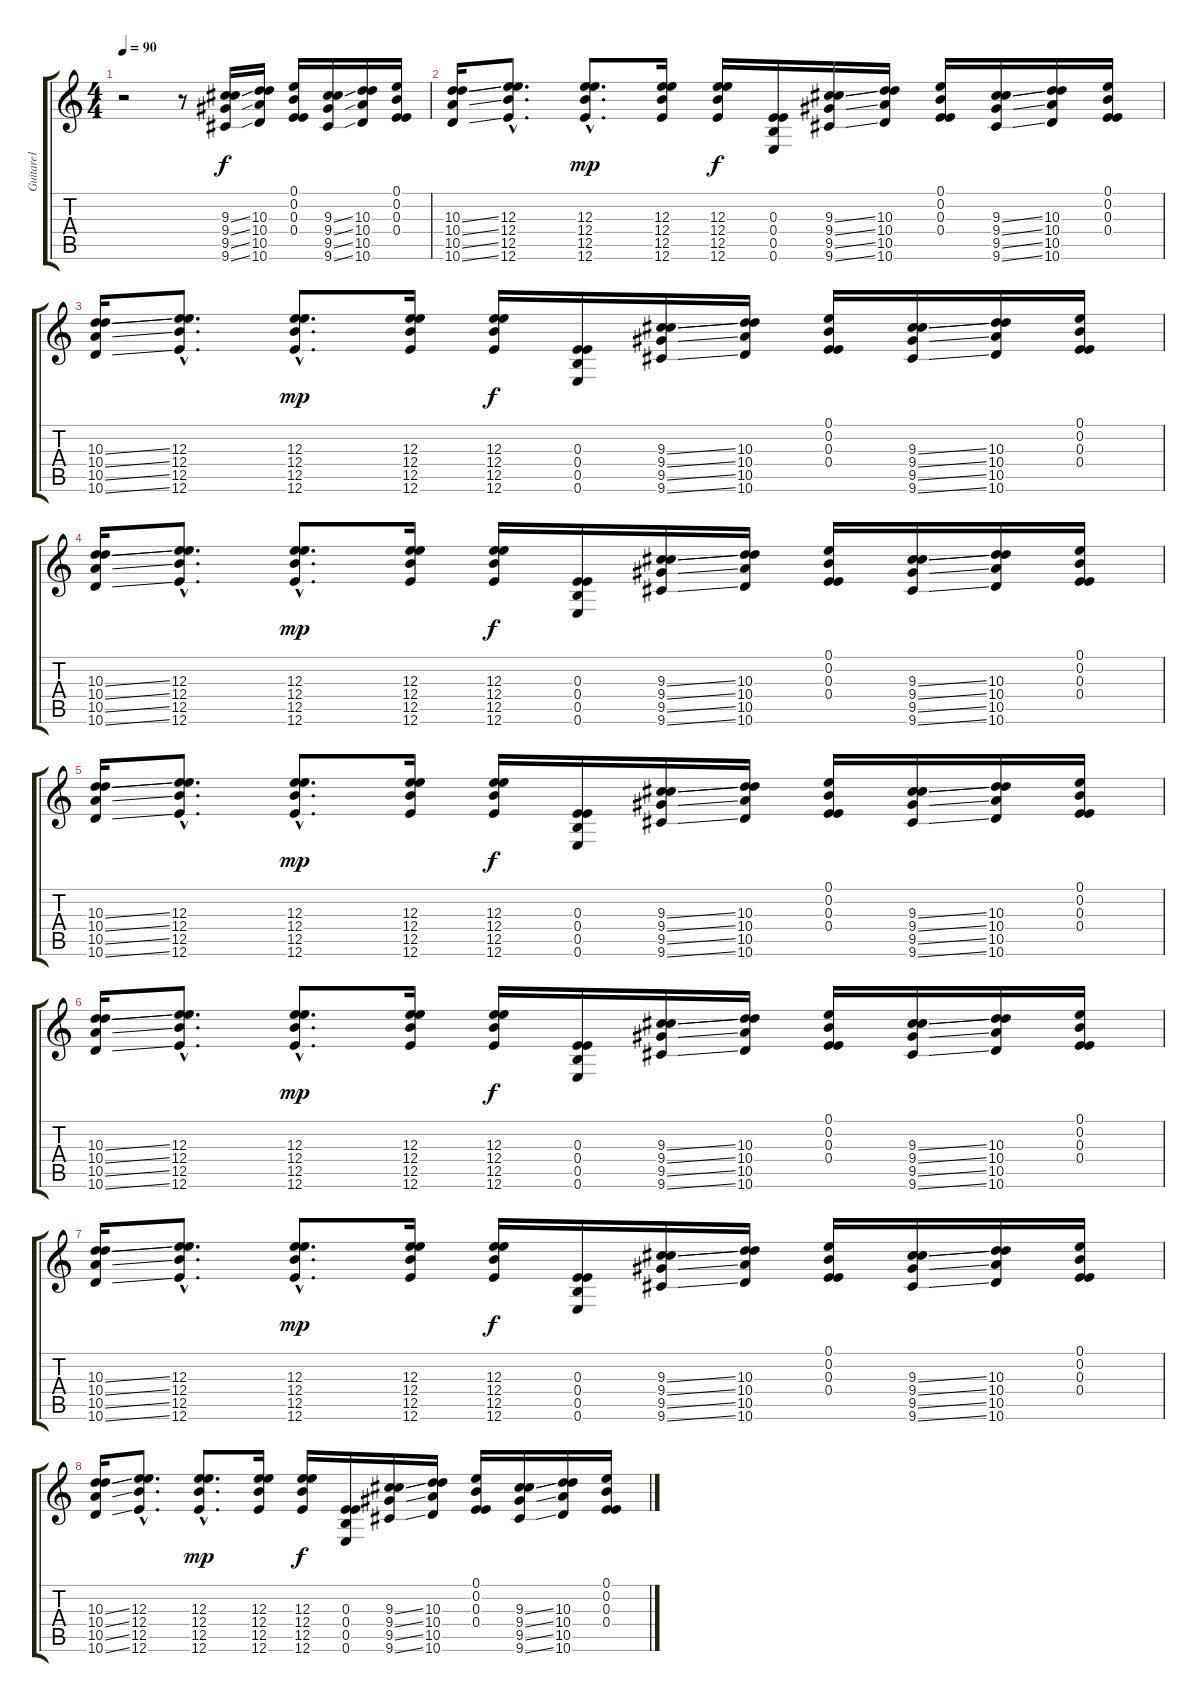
\track ("Guitare1" "Guitare1") {instrument distortionguitar}
\staff {score tabs}
\tuning (E4 B3 E3 E3 B2 E2) {hide}
\ts (4 4)
\tempo 90
\clef g2
\ks c
r.2{dy f instrument distortionguitar} r.8 (9.3{ss} 9.4{ss} 9.5{ss} 9.6{ss}).16 (10.3 10.4 10.5 10.6).16 (0.1 0.2 0.3 0.4).16 (9.3{ss} 9.4{ss} 9.5{ss} 9.6{ss}).16 (10.3 10.4 10.5 10.6).16 (0.1 0.2 0.3 0.4).16 |
(10.3{ss} 10.4{ss} 10.5{ss} 10.6{ss}).16 (12.3{hac} 12.4{hac} 12.5{hac} 12.6{hac}).8{d} (12.3{hac} 12.4{hac} 12.5{hac} 12.6{hac}).8{d dy mp} (12.3 12.4 12.5 12.6).16 (12.3 12.4 12.5 12.6).16{dy f} (0.3 0.4 0.5 0.6).16 (9.3{ss} 9.4{ss} 9.5{ss} 9.6{ss}).16 (10.3 10.4 10.5 10.6).16 (0.1 0.2 0.3 0.4).16 (9.3{ss} 9.4{ss} 9.5{ss} 9.6{ss}).16 (10.3 10.4 10.5 10.6).16 (0.1 0.2 0.3 0.4).16 |
(10.3{ss} 10.4{ss} 10.5{ss} 10.6{ss}).16 (12.3{hac} 12.4{hac} 12.5{hac} 12.6{hac}).8{d} (12.3{hac} 12.4{hac} 12.5{hac} 12.6{hac}).8{d dy mp} (12.3 12.4 12.5 12.6).16 (12.3 12.4 12.5 12.6).16{dy f} (0.3 0.4 0.5 0.6).16 (9.3{ss} 9.4{ss} 9.5{ss} 9.6{ss}).16 (10.3 10.4 10.5 10.6).16 (0.1 0.2 0.3 0.4).16 (9.3{ss} 9.4{ss} 9.5{ss} 9.6{ss}).16 (10.3 10.4 10.5 10.6).16 (0.1 0.2 0.3 0.4).16 |
(10.3{ss} 10.4{ss} 10.5{ss} 10.6{ss}).16 (12.3{hac} 12.4{hac} 12.5{hac} 12.6{hac}).8{d} (12.3{hac} 12.4{hac} 12.5{hac} 12.6{hac}).8{d dy mp} (12.3 12.4 12.5 12.6).16 (12.3 12.4 12.5 12.6).16{dy f} (0.3 0.4 0.5 0.6).16 (9.3{ss} 9.4{ss} 9.5{ss} 9.6{ss}).16 (10.3 10.4 10.5 10.6).16 (0.1 0.2 0.3 0.4).16 (9.3{ss} 9.4{ss} 9.5{ss} 9.6{ss}).16 (10.3 10.4 10.5 10.6).16 (0.1 0.2 0.3 0.4).16 |
(10.3{ss} 10.4{ss} 10.5{ss} 10.6{ss}).16 (12.3{hac} 12.4{hac} 12.5{hac} 12.6{hac}).8{d} (12.3{hac} 12.4{hac} 12.5{hac} 12.6{hac}).8{d dy mp} (12.3 12.4 12.5 12.6).16 (12.3 12.4 12.5 12.6).16{dy f} (0.3 0.4 0.5 0.6).16 (9.3{ss} 9.4{ss} 9.5{ss} 9.6{ss}).16 (10.3 10.4 10.5 10.6).16 (0.1 0.2 0.3 0.4).16 (9.3{ss} 9.4{ss} 9.5{ss} 9.6{ss}).16 (10.3 10.4 10.5 10.6).16 (0.1 0.2 0.3 0.4).16 |
(10.3{ss} 10.4{ss} 10.5{ss} 10.6{ss}).16 (12.3{hac} 12.4{hac} 12.5{hac} 12.6{hac}).8{d} (12.3{hac} 12.4{hac} 12.5{hac} 12.6{hac}).8{d dy mp} (12.3 12.4 12.5 12.6).16 (12.3 12.4 12.5 12.6).16{dy f} (0.3 0.4 0.5 0.6).16 (9.3{ss} 9.4{ss} 9.5{ss} 9.6{ss}).16 (10.3 10.4 10.5 10.6).16 (0.1 0.2 0.3 0.4).16 (9.3{ss} 9.4{ss} 9.5{ss} 9.6{ss}).16 (10.3 10.4 10.5 10.6).16 (0.1 0.2 0.3 0.4).16 |
(10.3{ss} 10.4{ss} 10.5{ss} 10.6{ss}).16 (12.3{hac} 12.4{hac} 12.5{hac} 12.6{hac}).8{d} (12.3{hac} 12.4{hac} 12.5{hac} 12.6{hac}).8{d dy mp} (12.3 12.4 12.5 12.6).16 (12.3 12.4 12.5 12.6).16{dy f} (0.3 0.4 0.5 0.6).16 (9.3{ss} 9.4{ss} 9.5{ss} 9.6{ss}).16 (10.3 10.4 10.5 10.6).16 (0.1 0.2 0.3 0.4).16 (9.3{ss} 9.4{ss} 9.5{ss} 9.6{ss}).16 (10.3 10.4 10.5 10.6).16 (0.1 0.2 0.3 0.4).16 |
(10.3{ss} 10.4{ss} 10.5{ss} 10.6{ss}).16 (12.3{hac} 12.4{hac} 12.5{hac} 12.6{hac}).8{d} (12.3{hac} 12.4{hac} 12.5{hac} 12.6{hac}).8{d dy mp} (12.3 12.4 12.5 12.6).16 (12.3 12.4 12.5 12.6).16{dy f} (0.3 0.4 0.5 0.6).16 (9.3{ss} 9.4{ss} 9.5{ss} 9.6{ss}).16 (10.3 10.4 10.5 10.6).16 (0.1 0.2 0.3 0.4).16 (9.3{ss} 9.4{ss} 9.5{ss} 9.6{ss}).16 (10.3 10.4 10.5 10.6).16 (0.1 0.2 0.3 0.4).16
